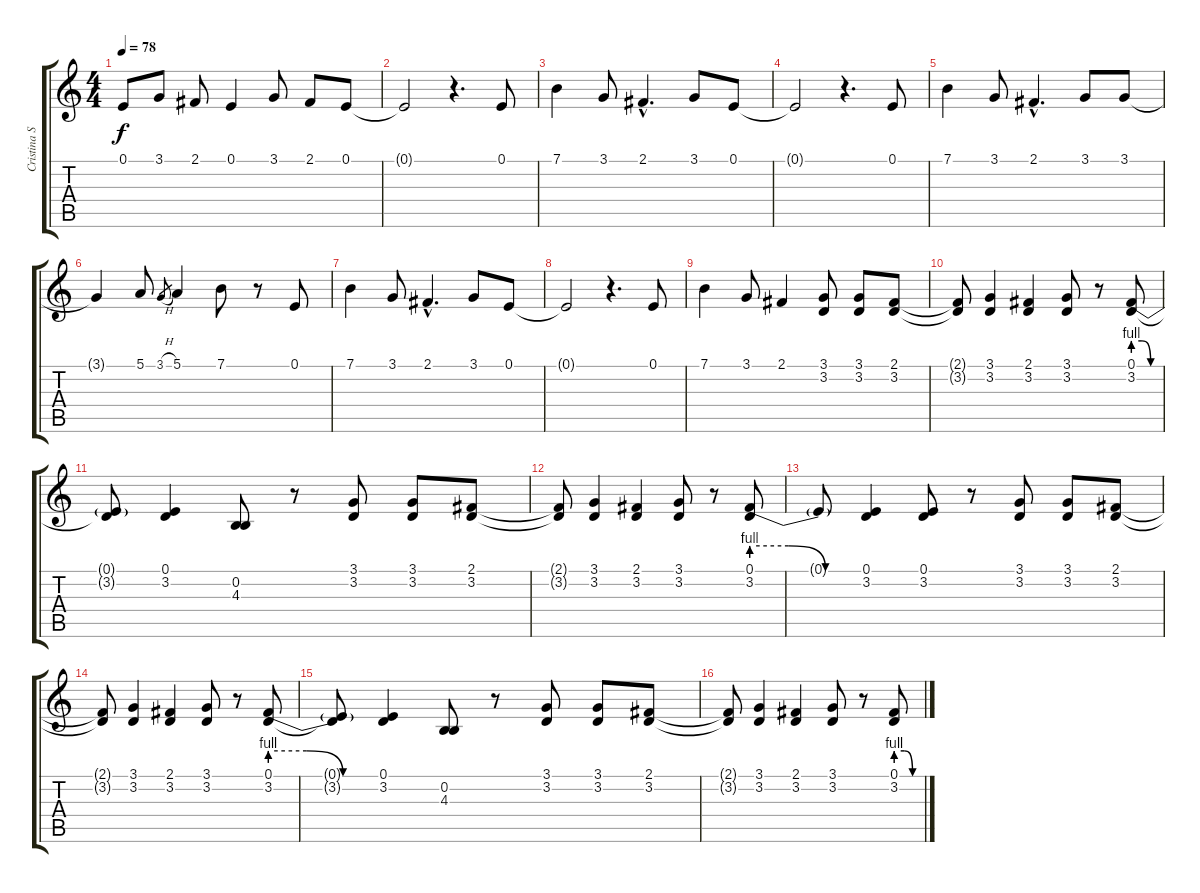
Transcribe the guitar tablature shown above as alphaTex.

\track ("Cristina Scabbia" "Cristina S") {instrument lead2sawtooth}
\staff {score tabs}
\tuning (E4 B3 G3 D3 A2 E2) {hide}
\ts (4 4)
\tempo 78
\clef g2
\ks c
0.1{t}.8{dy f} 3.1.8 2.1.8 0.1.4 3.1.8 2.1.8 0.1.8 |
0.1{t}.2 r.4{d} 0.1.8 |
7.1.4 3.1.8 2.1{hac}.4{d} 3.1.8 0.1.8 |
0.1{t}.2 r.4{d} 0.1.8 |
7.1.4 3.1.8 2.1{hac}.4{d} 3.1.8 3.1.8 |
3.1{t}.4 5.1.8 3.1{h}.8{gr} 5.1.4 7.1.8 r.8 0.1.8 |
7.1.4 3.1.8 2.1{hac}.4{d} 3.1.8 0.1.8 |
0.1{t}.2 r.4{d} 0.1.8 |
7.1.4 3.1.8 2.1.4 (3.1 3.2).8 (3.1 3.2).8 (2.1 3.2).8 |
(2.1{t} 3.2{t}).8 (3.1 3.2).4 (2.1 3.2).4 (3.1 3.2).8 r.8 (0.1{be (custom 0 4 20 4 40 0 60 0)} 3.2).8 |
(0.1{t} 3.2{t}).8 (0.1 3.2).4 (0.2 4.3).8 r.8 (3.1 3.2).8 (3.1 3.2).8 (2.1 3.2).8 |
(2.1{t} 3.2{t}).8 (3.1 3.2).4 (2.1 3.2).4 (3.1 3.2).8 r.8 (0.1{be (custom 0 4 20 4 40 0 60 0)} 3.2).8 |
0.1{t}.8 (0.1 3.2).4 (0.1 3.2).8 r.8 (3.1 3.2).8 (3.1 3.2).8 (2.1 3.2).8 |
(2.1{t} 3.2{t}).8 (3.1 3.2).4 (2.1 3.2).4 (3.1 3.2).8 r.8 (0.1{be (custom 0 4 20 4 40 0 60 0)} 3.2).8 |
(0.1{t} 3.2{t}).8 (0.1 3.2).4 (0.2 4.3).8 r.8 (3.1 3.2).8 (3.1 3.2).8 (2.1 3.2).8 |
(2.1{t} 3.2{t}).8 (3.1 3.2).4 (2.1 3.2).4 (3.1 3.2).8 r.8 (0.1{be (custom 0 4 20 4 40 0 60 0)} 3.2).8
